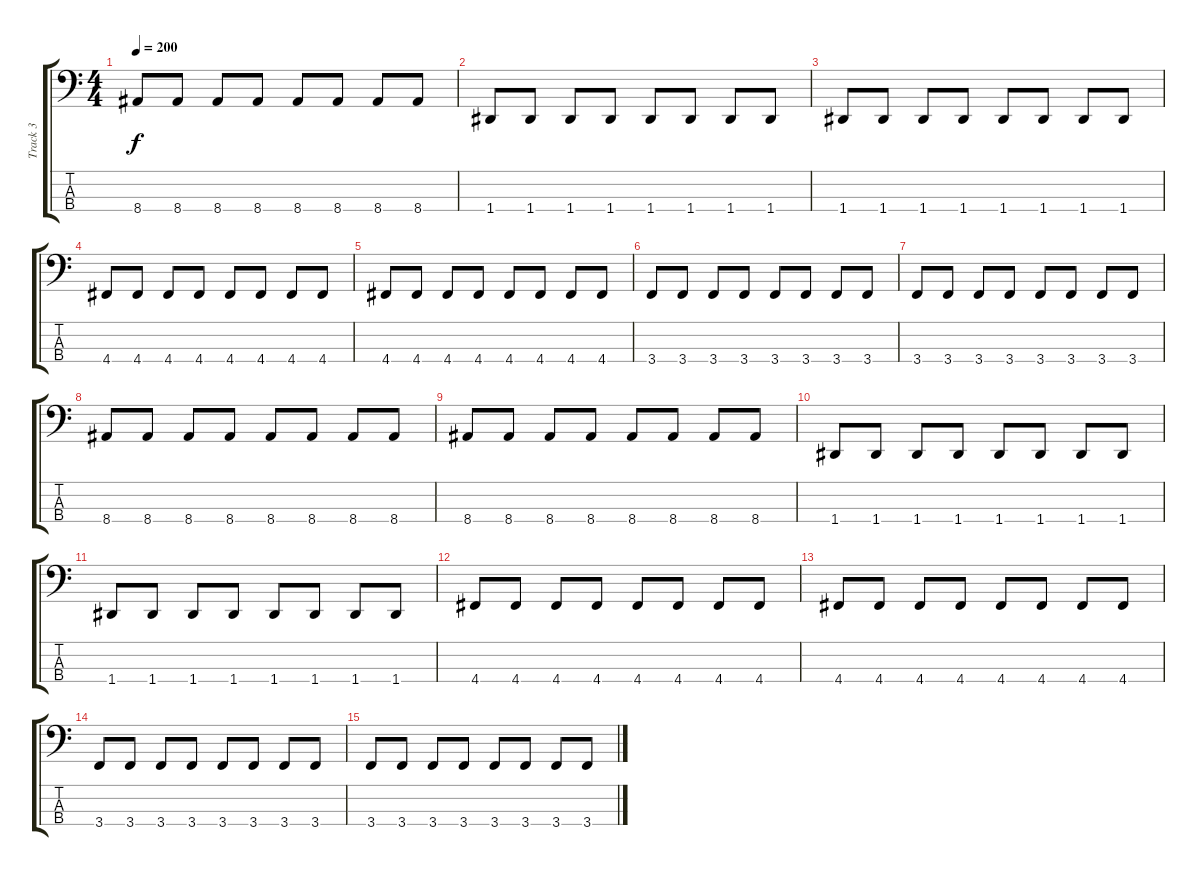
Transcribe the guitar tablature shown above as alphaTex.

\track ("Track 3" "Track 3") {instrument electricbassfinger}
\staff {score tabs}
\tuning (G2 D2 A1 D1) {hide}
\ts (4 4)
\tempo 200
\clef f4
\ks c
8.4.8{dy f} 8.4.8 8.4.8 8.4.8 8.4.8 8.4.8 8.4.8 8.4.8 |
1.4.8 1.4.8 1.4.8 1.4.8 1.4.8 1.4.8 1.4.8 1.4.8 |
1.4.8 1.4.8 1.4.8 1.4.8 1.4.8 1.4.8 1.4.8 1.4.8 |
4.4.8 4.4.8 4.4.8 4.4.8 4.4.8 4.4.8 4.4.8 4.4.8 |
4.4.8 4.4.8 4.4.8 4.4.8 4.4.8 4.4.8 4.4.8 4.4.8 |
3.4.8 3.4.8 3.4.8 3.4.8 3.4.8 3.4.8 3.4.8 3.4.8 |
3.4.8 3.4.8 3.4.8 3.4.8 3.4.8 3.4.8 3.4.8 3.4.8 |
8.4.8 8.4.8 8.4.8 8.4.8 8.4.8 8.4.8 8.4.8 8.4.8 |
8.4.8 8.4.8 8.4.8 8.4.8 8.4.8 8.4.8 8.4.8 8.4.8 |
1.4.8 1.4.8 1.4.8 1.4.8 1.4.8 1.4.8 1.4.8 1.4.8 |
1.4.8 1.4.8 1.4.8 1.4.8 1.4.8 1.4.8 1.4.8 1.4.8 |
4.4.8 4.4.8 4.4.8 4.4.8 4.4.8 4.4.8 4.4.8 4.4.8 |
4.4.8 4.4.8 4.4.8 4.4.8 4.4.8 4.4.8 4.4.8 4.4.8 |
3.4.8 3.4.8 3.4.8 3.4.8 3.4.8 3.4.8 3.4.8 3.4.8 |
3.4.8 3.4.8 3.4.8 3.4.8 3.4.8 3.4.8 3.4.8 3.4.8
